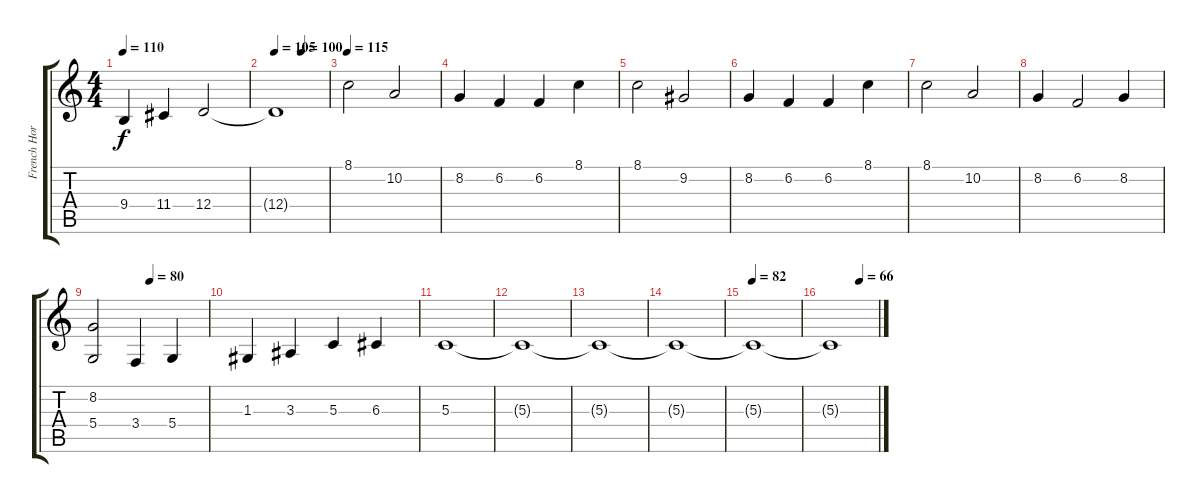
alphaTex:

\track ("French Horn" "French Hor") {instrument frenchhorn}
\staff {score tabs}
\tuning (E4 B3 G3 D3 A2 E2) {hide}
\ts (4 4)
\tempo 110
\clef g2
\ks c
9.4.4{dy f} 11.4.4 12.4.2 |
\tempo 105
\tempo (100 0.5)
12.4{t}.1 |
\tempo 115
8.1.2 10.2.2 |
8.2.4 6.2.4 6.2.4 8.1.4 |
8.1.2 9.2.2 |
8.2.4 6.2.4 6.2.4 8.1.4 |
8.1.2 10.2.2 |
8.2.4 6.2.2 8.2.4 |
\tempo (80 0.5)
(8.2 5.4).2 3.4.4 5.4.4 |
1.3.4 3.3.4 5.3.4 6.3.4 |
5.3.1 |
5.3{t}.1 |
5.3{t}.1 |
5.3{t}.1 |
\tempo 82
5.3{t}.1 |
\tempo (66 0.625)
5.3{t}.1
